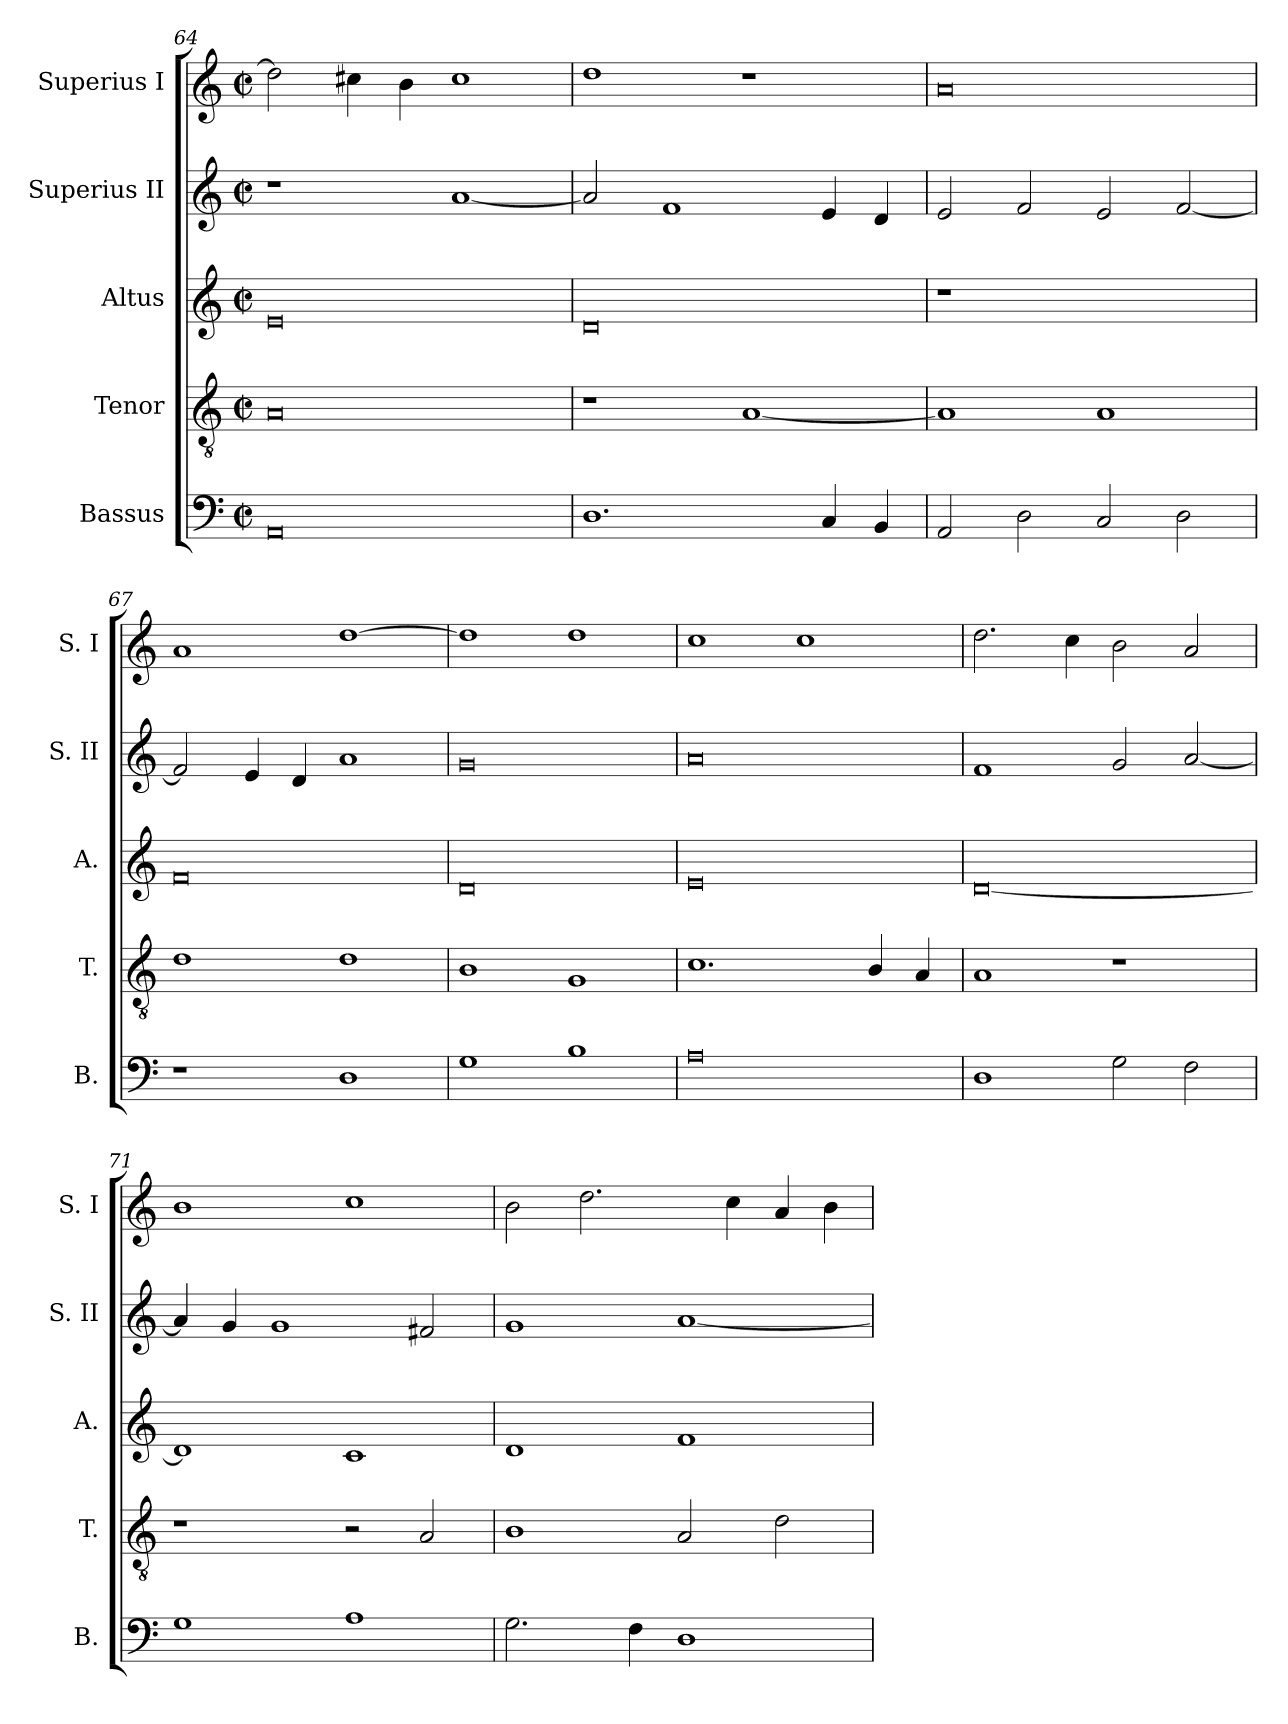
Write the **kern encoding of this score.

**kern	**kern	**kern	**kern	**kern
*part5	*part4	*part3	*part2	*part1
*staff5	*staff4	*staff3	*staff2	*staff1
*I"Bassus	*I"Tenor	*I"Altus	*I"Superius II	*I"Superius I
*I'B.	*I'T.	*I'A.	*I'S. II	*I'S. I
*clefF4	*clefGv2	*clefG2	*clefG2	*clefG2
*	*ITrd7c12	*	*	*
*k[]	*k[]	*k[]	*k[]	*k[]
*C:	*C:	*C:	*C:	*C:
*M2/2	*M2/2	*M2/2	*M2/2	*M2/2
*met(c|)	*met(c|)	*met(c|)	*met(c|)	*met(c|)
=64	=64	=64	=64	=64
0AAi	0AAi	0ei	1r	2ddi\]
.	.	.	.	4cc#Xi\
.	.	.	.	4bi\
.	.	.	[<1ai	1cc#i
=65	=65	=65	=65	=65
1.Di	1r	0di	2ai/]	1ddi
.	.	.	1fi	.
.	[<1AAi	.	.	1r
4Ci/	.	.	4ei/	.
4BBi/	.	.	4di/	.
=66	=66	=66	=66	=66
!	!	!LO:N:vis=1	!	!
2AAi/	1AAi]	1r	2ei/	0ai
2Di\	.	.	2fi/	.
2Ci/	1AAi	1ryy	2ei/	.
2Di\	.	.	[<2fi/	.
=67	=67	=67	=67	=67
1r	1Di	0fi	2fi/]	1ai
.	.	.	4ei/	.
.	.	.	4di/	.
1Di	1Di	.	1ai	[>1ddi
!!LO:LB:g=z
=68	=68	=68	=68	=68
1Gi	1BBi	0di	0gi	1ddi]
1Bi	1GGi	.	.	1ddi
=69	=69	=69	=69	=69
0Ai	1.Ci	0ei	0ai	1cci
.	.	.	.	1cci
.	4BBi/	.	.	.
.	4AAi/	.	.	.
=70	=70	=70	=70	=70
1Di	1AAi	[<0di	1fi	2.ddi\
.	.	.	.	4cci\
2Gi\	1r	.	2gi/	2bi\
2Fi\	.	.	[<2ai/	2ai/
=71	=71	=71	=71	=71
1Gi	1r	1di]	4ai/]	1bi
.	.	.	4gi/	.
.	.	.	1gi	.
1Ai	2r	1ci	.	1cci
.	2AAi/	.	2f#Xi/	.
=72	=72	=72	=72	=72
2.Gi\	1BBi	1di	1gi	2bi\
.	.	.	.	2.ddi\
4Fi\	.	.	.	.
1Di	2AAi/	1fi	[<1ai	.
.	.	.	.	4cci\
.	2Di\	.	.	4ai/
.	.	.	.	4bi\
=	=	=	=	=
*-	*-	*-	*-	*-
